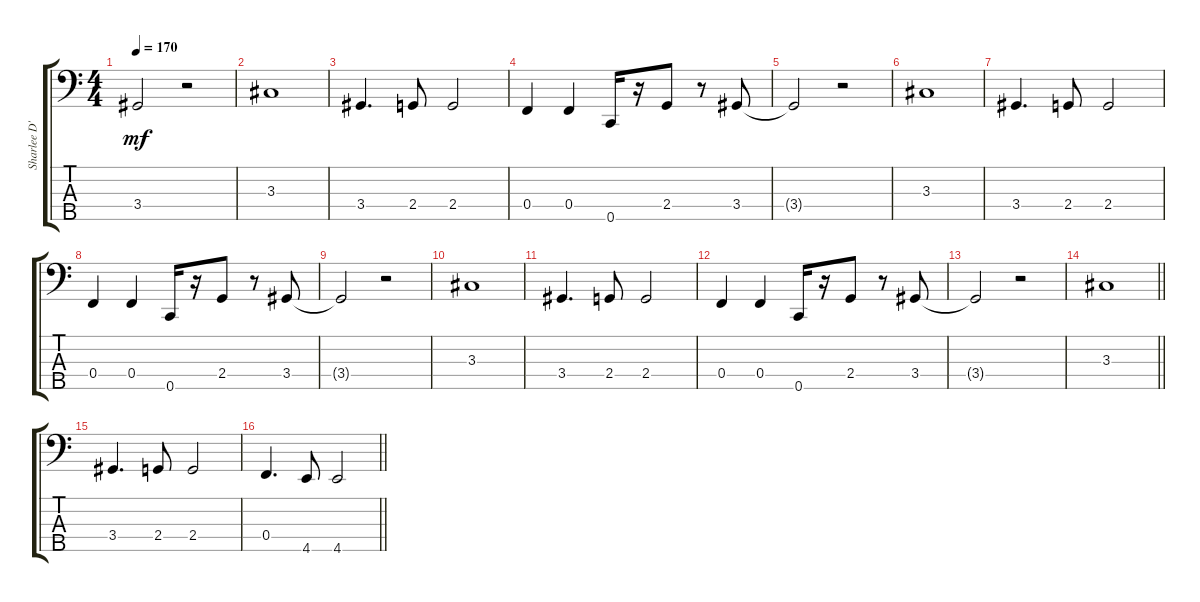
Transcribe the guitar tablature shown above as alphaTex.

\track ("Sharlee D'Angelo" "Sharlee D'") {instrument electricbasspick}
\staff {score tabs}
\tuning (Ab2 Eb2 Bb1 F1 C1) {hide}
\ts (4 4)
\tempo 170
\clef f4
\ks c
3.4{t}.2{dy mf} r.2 |
3.3.1 |
3.4.4{d} 2.4.8 2.4.2 |
0.4.4 0.4.4 0.5.16 r.16 2.4.8 r.8 3.4.8 |
3.4{t}.2 r.2 |
3.3.1 |
3.4.4{d} 2.4.8 2.4.2 |
0.4.4 0.4.4 0.5.16 r.16 2.4.8 r.8 3.4.8 |
3.4{t}.2 r.2 |
3.3.1 |
3.4.4{d} 2.4.8 2.4.2 |
0.4.4 0.4.4 0.5.16 r.16 2.4.8 r.8 3.4.8 |
3.4{t}.2 r.2 |
\barLineRight lightlight
3.3.1 |
\section ("" "")
3.4.4{d} 2.4.8 2.4.2 |
\barLineRight lightlight
0.4.4{d} 4.5.8 4.5.2
